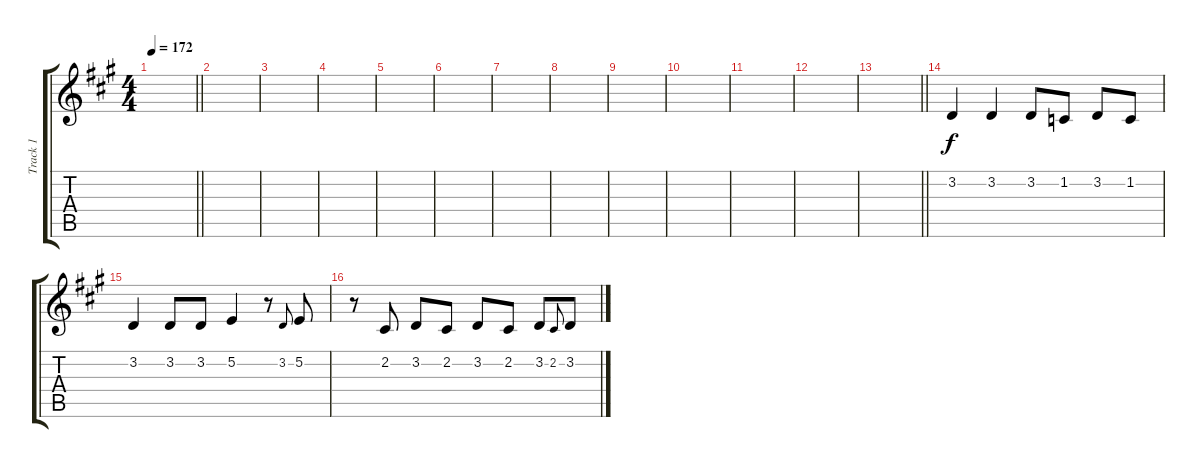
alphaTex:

\track ("Track 1" "Track 1") {instrument altosax}
\staff {score tabs}
\tuning (E4 B3 G3 D3 A2 E2) {hide}
\ts (4 4)
\tempo 172
\clef g2
\barLineRight lightlight
\ks a
|
|
|
|
|
|
|
|
|
|
|
|
\barLineRight lightlight
|
3.2.4 3.2.4 3.2.8 1.2.8 3.2.8 1.2.8 |
3.2.4 3.2.8 3.2.8 5.2.4 r.8 3.2.8{gr onbeat} 5.2.8 |
r.8 2.2.8 3.2.8 2.2.8 3.2.8 2.2.8 3.2.8 2.2.8{gr onbeat} 3.2.8
